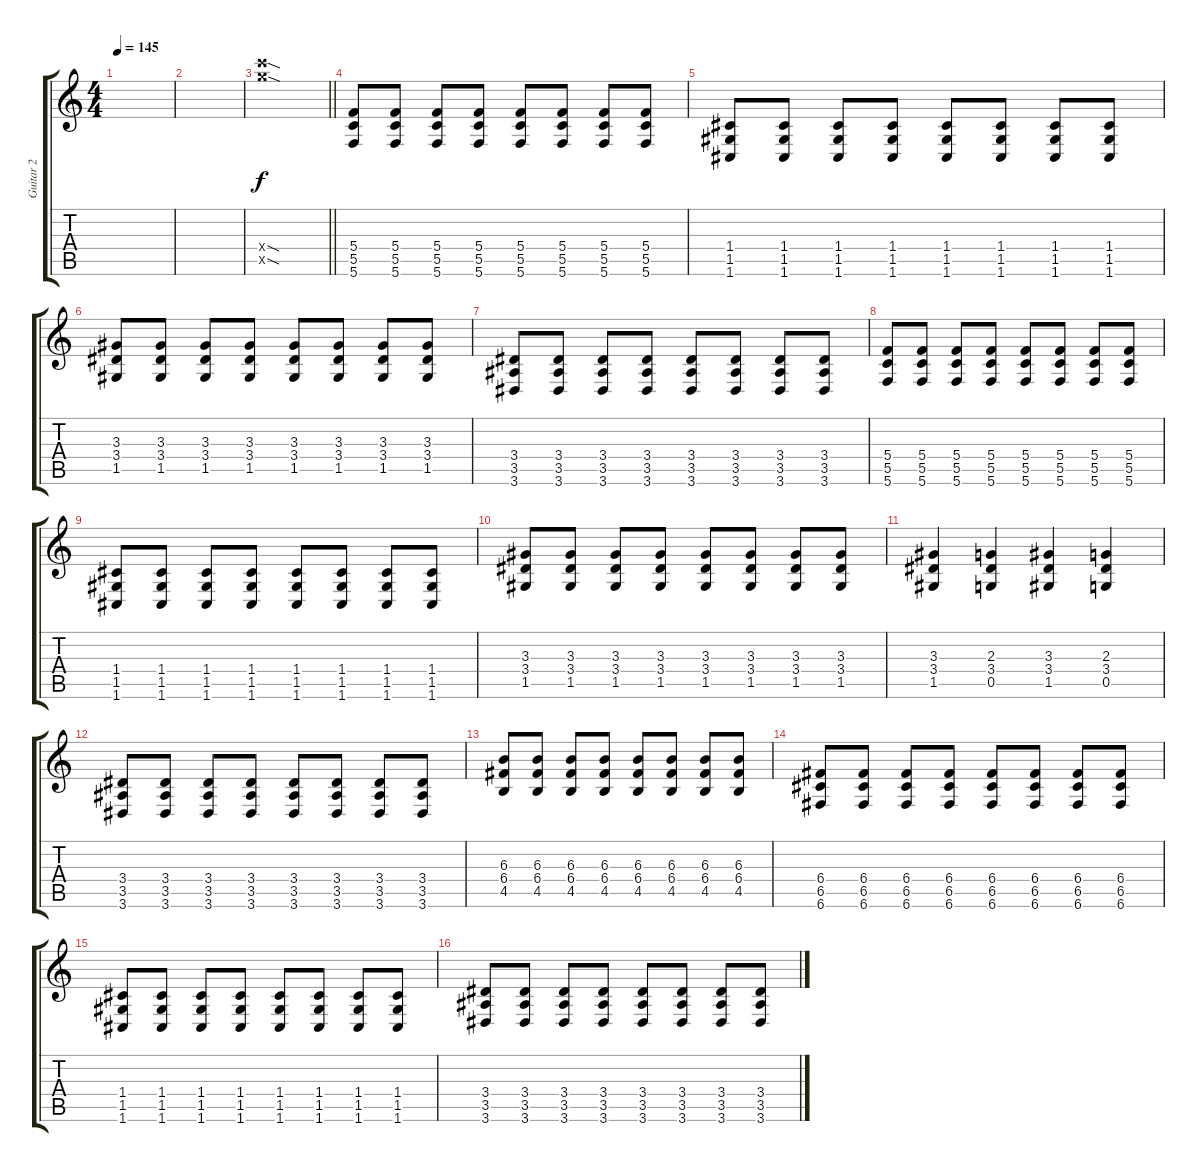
\track ("Guitar 2" "Guitar 2") {instrument distortionguitar}
\staff {score tabs}
\tuning (D4 A3 F3 C3 G2 C2) {hide}
\ts (4 4)
\tempo 145
\clef g2
\ks c
|
|
\barLineRight lightlight
(24.4{sod x} 24.5{sod x}).1 |
(5.4 5.5 5.6).8 (5.4 5.5 5.6).8 (5.4 5.5 5.6).8 (5.4 5.5 5.6).8 (5.4 5.5 5.6).8 (5.4 5.5 5.6).8 (5.4 5.5 5.6).8 (5.4 5.5 5.6).8 |
(1.4 1.5 1.6).8 (1.4 1.5 1.6).8 (1.4 1.5 1.6).8 (1.4 1.5 1.6).8 (1.4 1.5 1.6).8 (1.4 1.5 1.6).8 (1.4 1.5 1.6).8 (1.4 1.5 1.6).8 |
(3.3 3.4 1.5).8 (3.3 3.4 1.5).8 (3.3 3.4 1.5).8 (3.3 3.4 1.5).8 (3.3 3.4 1.5).8 (3.3 3.4 1.5).8 (3.3 3.4 1.5).8 (3.3 3.4 1.5).8 |
(3.4 3.5 3.6).8 (3.4 3.5 3.6).8 (3.4 3.5 3.6).8 (3.4 3.5 3.6).8 (3.4 3.5 3.6).8 (3.4 3.5 3.6).8 (3.4 3.5 3.6).8 (3.4 3.5 3.6).8 |
(5.4 5.5 5.6).8 (5.4 5.5 5.6).8 (5.4 5.5 5.6).8 (5.4 5.5 5.6).8 (5.4 5.5 5.6).8 (5.4 5.5 5.6).8 (5.4 5.5 5.6).8 (5.4 5.5 5.6).8 |
(1.4 1.5 1.6).8 (1.4 1.5 1.6).8 (1.4 1.5 1.6).8 (1.4 1.5 1.6).8 (1.4 1.5 1.6).8 (1.4 1.5 1.6).8 (1.4 1.5 1.6).8 (1.4 1.5 1.6).8 |
(3.3 3.4 1.5).8 (3.3 3.4 1.5).8 (3.3 3.4 1.5).8 (3.3 3.4 1.5).8 (3.3 3.4 1.5).8 (3.3 3.4 1.5).8 (3.3 3.4 1.5).8 (3.3 3.4 1.5).8 |
(3.3 3.4 1.5).4 (2.3 3.4 0.5).4 (3.3 3.4 1.5).4 (2.3 3.4 0.5).4 |
(3.4 3.5 3.6).8 (3.4 3.5 3.6).8 (3.4 3.5 3.6).8 (3.4 3.5 3.6).8 (3.4 3.5 3.6).8 (3.4 3.5 3.6).8 (3.4 3.5 3.6).8 (3.4 3.5 3.6).8 |
(6.3 6.4 4.5).8 (6.3 6.4 4.5).8 (6.3 6.4 4.5).8 (6.3 6.4 4.5).8 (6.3 6.4 4.5).8 (6.3 6.4 4.5).8 (6.3 6.4 4.5).8 (6.3 6.4 4.5).8 |
(6.4 6.5 6.6).8 (6.4 6.5 6.6).8 (6.4 6.5 6.6).8 (6.4 6.5 6.6).8 (6.4 6.5 6.6).8 (6.4 6.5 6.6).8 (6.4 6.5 6.6).8 (6.4 6.5 6.6).8 |
(1.4 1.5 1.6).8 (1.4 1.5 1.6).8 (1.4 1.5 1.6).8 (1.4 1.5 1.6).8 (1.4 1.5 1.6).8 (1.4 1.5 1.6).8 (1.4 1.5 1.6).8 (1.4 1.5 1.6).8 |
(3.4 3.5 3.6).8 (3.4 3.5 3.6).8 (3.4 3.5 3.6).8 (3.4 3.5 3.6).8 (3.4 3.5 3.6).8 (3.4 3.5 3.6).8 (3.4 3.5 3.6).8 (3.4 3.5 3.6).8
